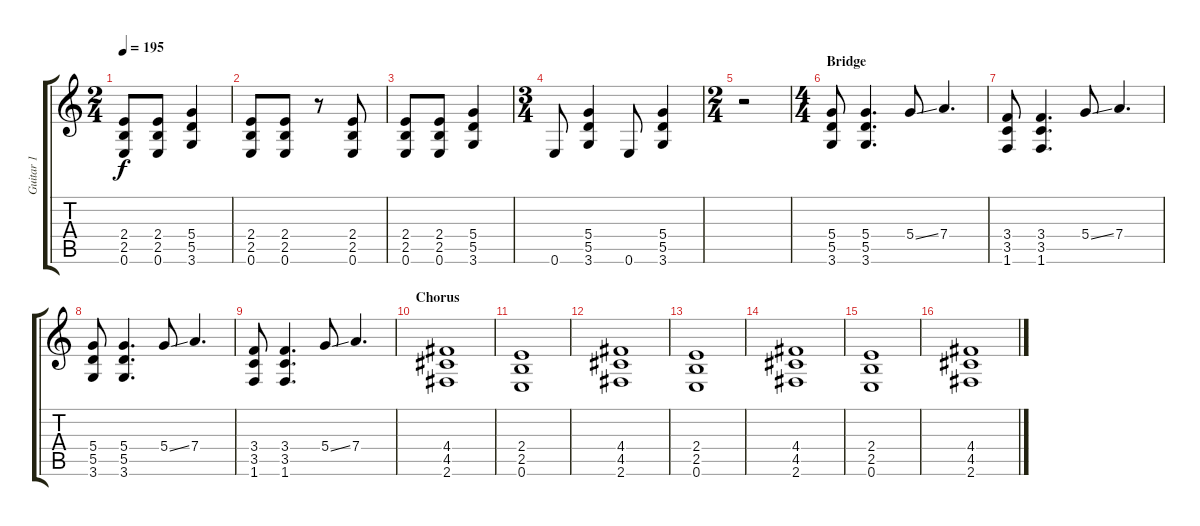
\track ("Guitar 1" "Guitar 1") {instrument distortionguitar}
\staff {score tabs}
\tuning (E4 B3 G3 D3 A2 E2) {hide}
\ts (2 4)
\tempo 195
\clef g2
\ks c
(2.4 2.5 0.6).8{dy f} (2.4 2.5 0.6).8 (5.4 5.5 3.6).4 |
(2.4 2.5 0.6).8 (2.4 2.5 0.6).8 r.8 (2.4 2.5 0.6).8 |
(2.4 2.5 0.6).8 (2.4 2.5 0.6).8 (5.4 5.5 3.6).4 |
\ts (3 4)
0.6.8 (5.4 5.5 3.6).4 0.6.8 (5.4 5.5 3.6).4 |
\ts (2 4)
r.2 |
\ts (4 4)
\section ("" "Bridge")
(5.4 5.5 3.6).8 (5.4 5.5 3.6).4{d} 5.4{ss}.8 7.4.4{d} |
(3.4 3.5 1.6).8 (3.4 3.5 1.6).4{d} 5.4{ss}.8 7.4.4{d} |
(5.4 5.5 3.6).8 (5.4 5.5 3.6).4{d} 5.4{ss}.8 7.4.4{d} |
(3.4 3.5 1.6).8 (3.4 3.5 1.6).4{d} 5.4{ss}.8 7.4.4{d} |
\section ("" "Chorus")
(4.4 4.5 2.6).1 |
(2.4 2.5 0.6).1 |
(4.4 4.5 2.6).1 |
(2.4 2.5 0.6).1 |
(4.4 4.5 2.6).1 |
(2.4 2.5 0.6).1 |
(4.4 4.5 2.6).1
